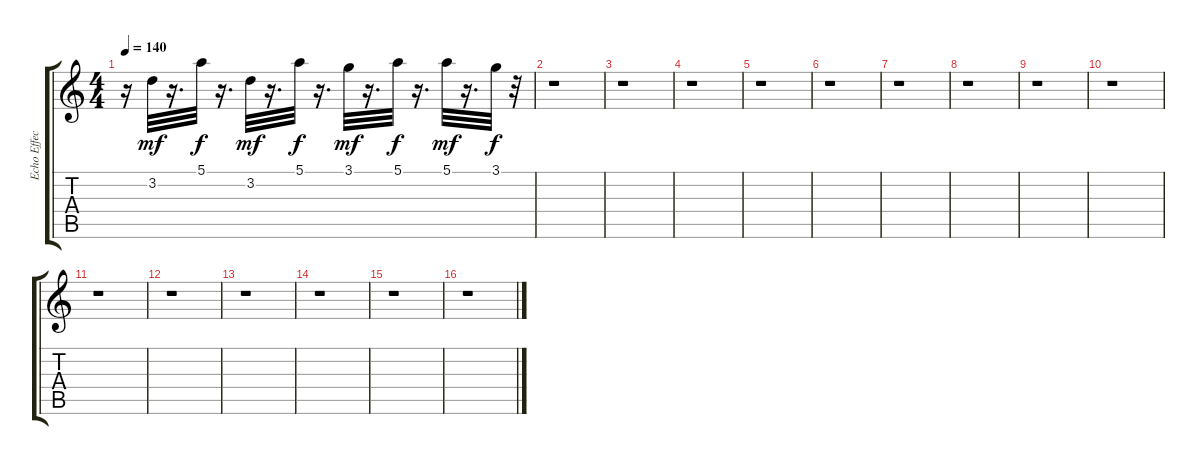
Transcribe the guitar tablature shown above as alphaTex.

\track ("Echo Effect" "Echo Effec") {instrument distortionguitar}
\staff {score tabs}
\tuning (E4 B3 G3 D3 A2 E2) {hide}
\ts (4 4)
\tempo 140
\clef g2
\ks c
r.16{dy f} 3.2.32{dy mf} r.16{d} 5.1.32{dy f} r.16{d} 3.2.32{dy mf} r.16{d} 5.1.32{dy f} r.16{d} 3.1.32{dy mf} r.16{d} 5.1.32{dy f} r.16{d} 5.1.32{dy mf} r.16{d} 3.1.32{dy f} r.32 |
r.1 |
r.1 |
r.1 |
r.1 |
r.1 |
r.1 |
r.1 |
r.1 |
r.1 |
r.1 |
r.1 |
r.1 |
r.1 |
r.1 |
r.1
